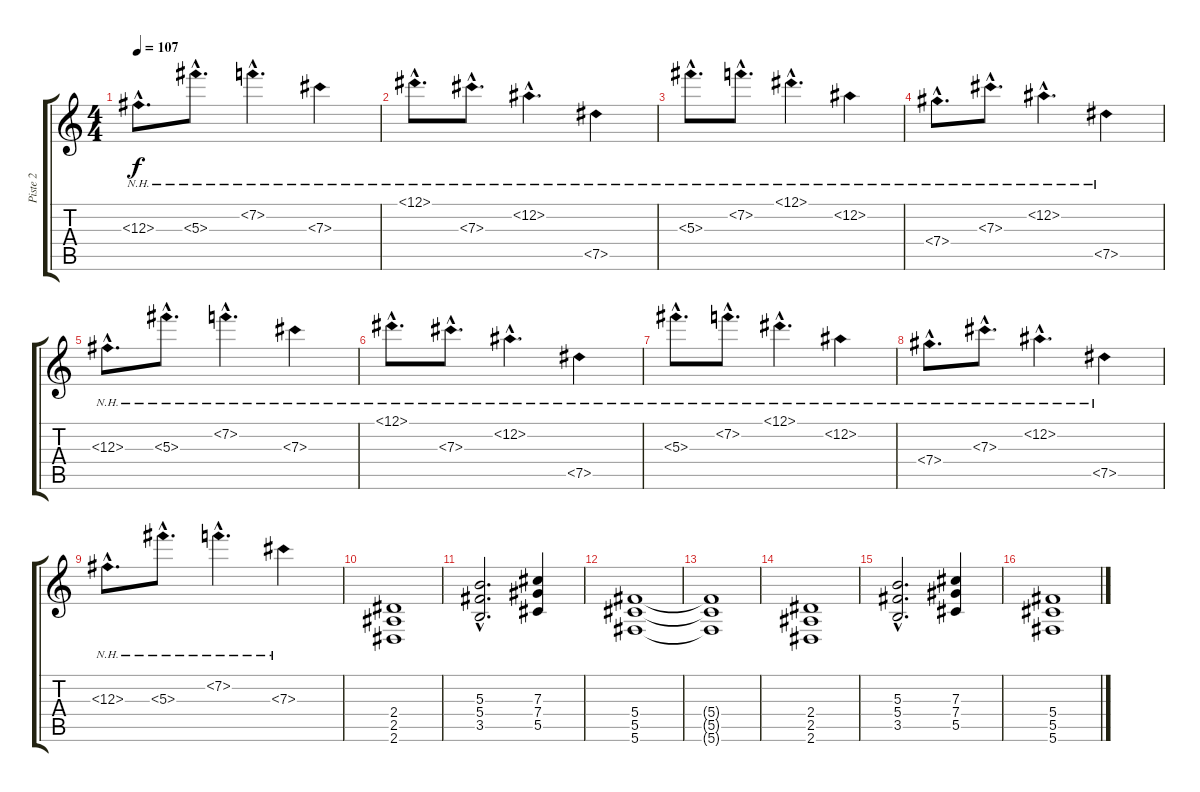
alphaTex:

\track ("Piste 2" "Piste 2") {instrument acousticguitarnylon}
\staff {score tabs}
\tuning (Eb4 Bb3 Gb3 Db3 Ab2 Db2) {hide}
\ts (4 4)
\tempo 107
\clef g2
\ks c
12.3{nh hac}.8{d dy f} 5.3{nh hac}.8{d} 7.2{nh hac}.4{d} 7.3{nh}.4 |
12.1{nh hac}.8{d} 7.3{nh hac}.8{d} 12.2{nh hac}.4{d} 7.5{nh}.4 |
5.3{nh hac}.8{d} 7.2{nh hac}.8{d} 12.1{nh hac}.4{d} 12.2{nh}.4 |
7.4{nh hac}.8{d} 7.3{nh hac}.8{d} 12.2{nh hac}.4{d} 7.5{nh}.4 |
12.3{nh hac}.8{d} 5.3{nh hac}.8{d} 7.2{nh hac}.4{d} 7.3{nh}.4 |
12.1{nh hac}.8{d} 7.3{nh hac}.8{d} 12.2{nh hac}.4{d} 7.5{nh}.4 |
5.3{nh hac}.8{d} 7.2{nh hac}.8{d} 12.1{nh hac}.4{d} 12.2{nh}.4 |
7.4{nh hac}.8{d} 7.3{nh hac}.8{d} 12.2{nh hac}.4{d} 7.5{nh}.4 |
12.3{nh hac}.8{d} 5.3{nh hac}.8{d} 7.2{nh hac}.4{d} 7.3{nh}.4 |
(2.4 2.5 2.6).1{volume 16 instrument distortionguitar} |
(5.3{hac} 5.4{hac} 3.5{hac}).2{d volume 16 instrument distortionguitar} (7.3 7.4 5.5).4{volume 16 instrument distortionguitar} |
(5.4 5.5 5.6).1{volume 16 instrument distortionguitar} |
(5.4{t} 5.5{t} 5.6{t}).1 |
(2.4 2.5 2.6).1{volume 16 instrument distortionguitar} |
(5.3{hac} 5.4{hac} 3.5{hac}).2{d volume 16 instrument distortionguitar} (7.3 7.4 5.5).4{volume 16 instrument distortionguitar} |
(5.4 5.5 5.6).1{volume 16 instrument distortionguitar}
